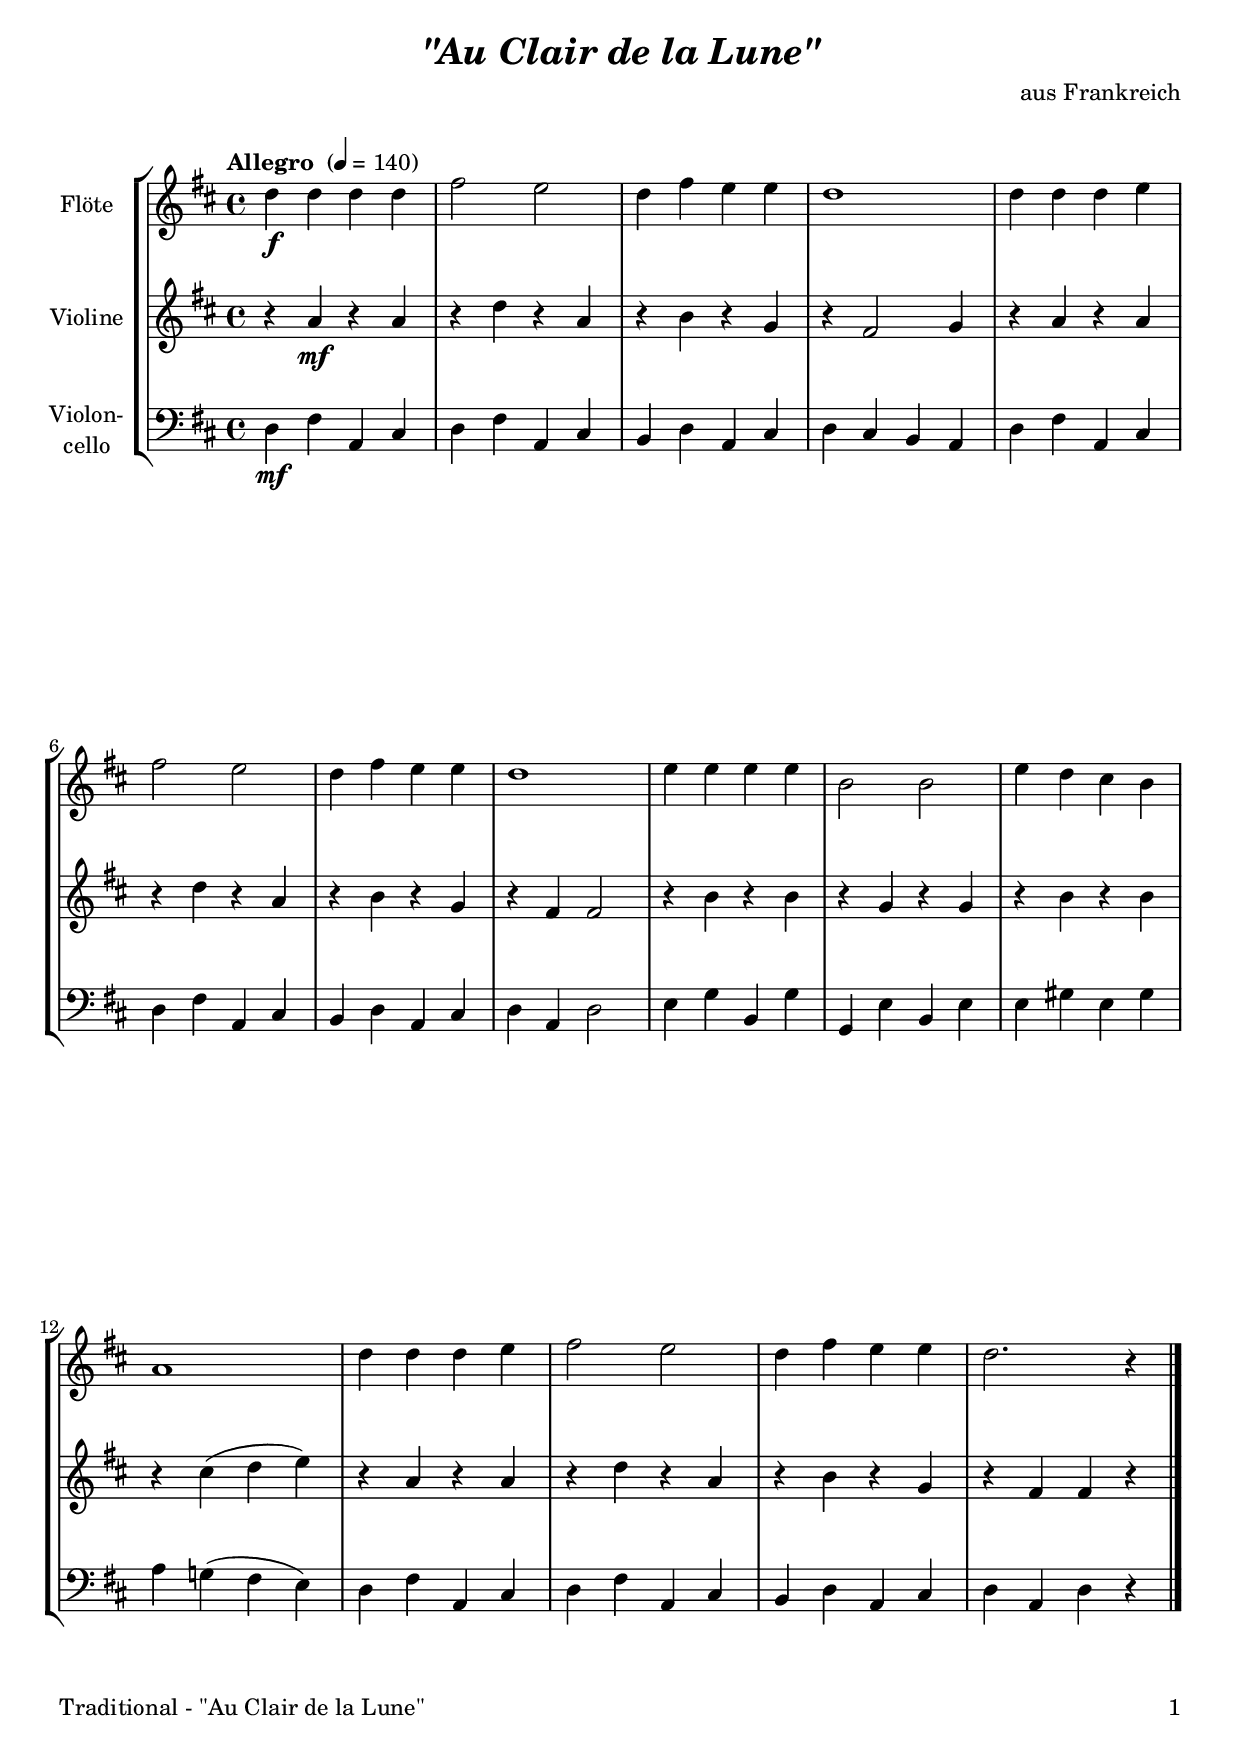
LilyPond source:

\version "2.24.4"
\include "deutsch.ly"

#(set-global-staff-size 20)

\header {
  title     = \markup \bold \italic "\"Au Clair de la Lune\""
  composer  = "aus Frankreich"
%  arranger  = ""
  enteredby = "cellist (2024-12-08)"
%  piece     = ""
}

voiceconsts = {
  \key b \major
  \time 4/4
  \clef "treble"
%  \numericTimeSignature
  \compressEmptyMeasures
  % Set default beaming for all staves
%  \set Timing.beamExceptions = #'()
%  \set Timing.baseMoment     = #(ly:make-moment 1 4)
%  \set Timing.beatStructure  = #'(1 1 1)
  \tempo "Allegro " 4=140
}

mifl = "flute"
mist = "string ensemble 1"
mivl = "violin"
miba = "cello"
mipz = "pizzicato strings"

rit  = \mark \markup \box \italic "rit."
semp = \markup { \italic "sempre" \dynamic p }

va = \relative c'' {
  \voiceconsts

  b4\f b b b
  d2 c
  b4 d c c
  b1
  b4 b b c

  d2 c
  b4 d c c
  b1
  c4 c c c
  g2 g
  c4 b a g

  f1
  b4 b b c
  d2 c
  b4 d c c
  b2. r4 \bar "|."
}

vb = \relative c' {
  \voiceconsts

  r4 f\mf r f
  r b r f
  r g r es
  r d2 es4
  r f r f

  r b r f
  r g r es
  r d d2
  r4 g r g
  r es r es
  r g r g

  r a( b c)
  r f, r f
  r b r f
  r g r es
  r d d r \bar "|."
}

vc = \relative c' {
  \voiceconsts
  \clef "bass"

  b4\mf d f, a
  b d f, a
  g b f a
  b a g f
  b d f, a

  b d f, a
  g b f a
  b f b2
  c4 es g, es'
  es, c' g c
  c e c e

  f es!( d c)
  b d f, a
  b d f, a
  g b f a
  b f b r \bar "|."
}


music = \new StaffGroup <<
      \new Staff {
	\set Staff.midiInstrument = \mifl
	\set Staff.instrumentName = \markup \center-column { "Flöte" }
	\transpose b d' { \va }
      }

      \new Staff {
	\set Staff.midiInstrument = \mivl
	\set Staff.instrumentName = \markup \center-column { "Violine" }
	\transpose b d' { \vb }
      }

      \new Staff {
	\set Staff.midiInstrument = \miba
	\set Staff.instrumentName = \markup \center-column { "Violon-" "cello" }
	\transpose b d { \vc }
      }
>>

\book {
   \paper {
    print-page-number = ##t
    print-first-page-number = ##t
    ragged-last-bottom = ##f
    oddHeaderMarkup = \markup \null
    evenHeaderMarkup = \markup \null
    oddFooterMarkup = \markup {
      \fill-line {
        \if \should-print-page-number
        "Traditional - \"Au Clair de la Lune\"" \fromproperty #'page:page-number-string
      }
    }
    evenFooterMarkup = \oddFooterMarkup
  } \score {
    \music
    \layout {}
  }

  \score {
    \unfoldRepeats \music

    \midi {
      \context {
        \Score
      }
    }
  }
}